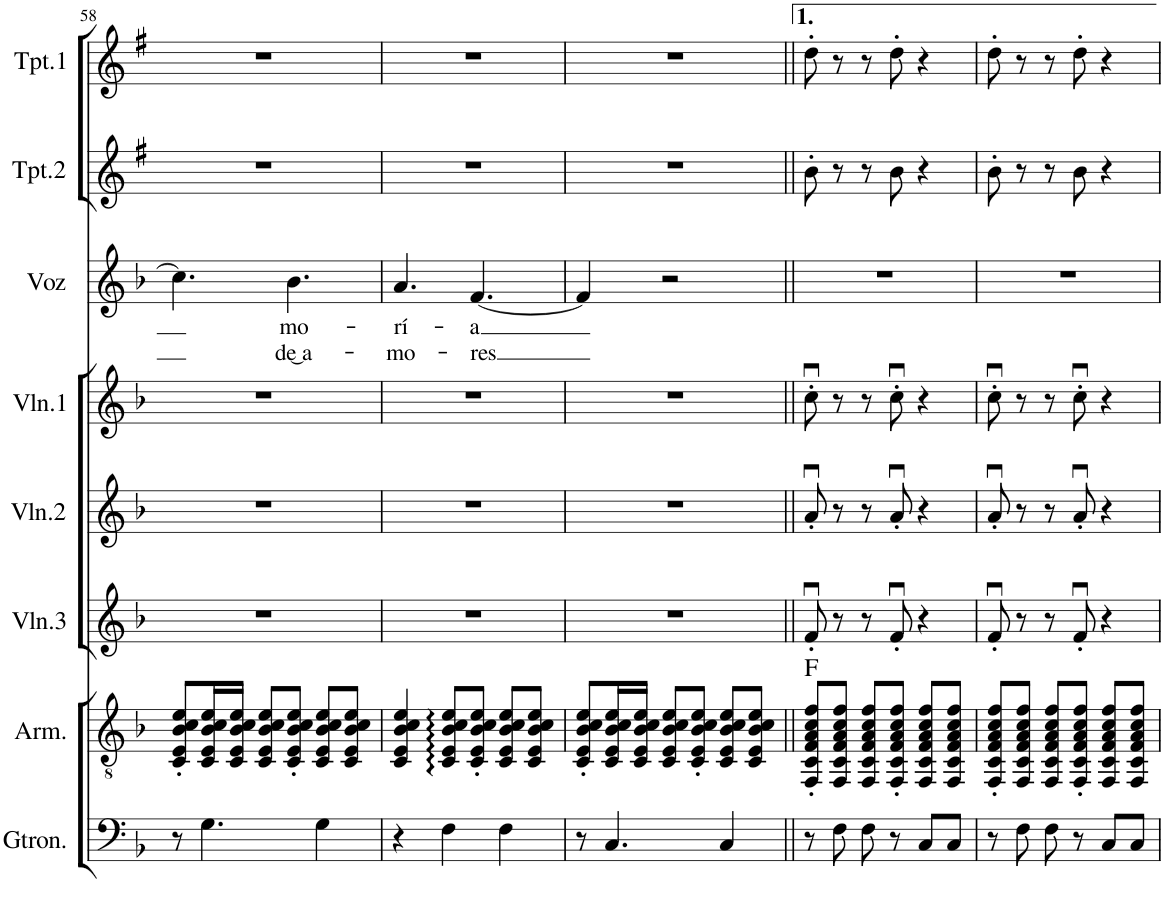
**kern	**kern	**harte	**kern	**kern	**kern	**kern	**text	**text	**kern	**kern
*part8	*part7	*part7	*part6	*part5	*part4	*part3	*part3	*part3	*part2	*part1
*staff8	*staff7	*	*staff6	*staff5	*staff4	*staff3	*staff3	*staff3	*staff2	*staff1
*I"Guitarrón	*I"Armonia	*	*I"Violin 3	*I"Violin 2	*I"Violin 1	*I"Voz	*	*	*I"Trompeta 2	*I"Trompeta 1
*	*I'Arm.	*	*I'Vln.3	*I'Vln.2	*I'Vln.1	*I'Voz	*	*	*I'Tpt.2	*I'Tpt.1
!!LO:PB:g=z
*clefF4	*clefGv2	*	*clefG2	*clefG2	*clefG2	*clefG2	*	*	*clefG2	*clefG2
*Trd7c12	*	*	*	*	*	*	*	*	*Trd1c2	*Trd1c2
*k[b-]	*k[b-]	*	*k[b-]	*k[b-]	*k[b-]	*k[b-]	*	*	*k[f#]	*k[f#]
*M3/4	*M3/4	*	*M3/4	*M3/4	*M3/4	*M3/4	*	*	*M3/4	*M3/4
=58	=58	=58	=58	=58	=58	=58	=58	=58	=58	=58
8r	8C/' 8E/' 8B-/' 8c/' 8e/'L	.	2.r	2.r	2.r	4.cc\]	.	.	2.r	2.r
4.G\	16C/ 16E/ 16B-/ 16c/ 16e/L	.	.	.	.	.	.	.	.	.
.	16C/ 16E/ 16B-/ 16c/ 16e/JJ	.	.	.	.	.	.	.	.	.
.	8C/ 8E/ 8B-/ 8c/ 8e/L	.	.	.	.	.	.	.	.	.
!	!	!	!	!	!	!	!LO:LY:b	!LO:LY:b	!	!
.	8C/' 8E/' 8B-/' 8c/' 8e/'J	.	.	.	.	4.b-\	mo-	de͜ a-	.	.
4G\	8C/ 8E/ 8B-/ 8c/ 8e/L	.	.	.	.	.	.	.	.	.
.	8C/ 8E/ 8B-/ 8c/ 8e/J	.	.	.	.	.	.	.	.	.
=59	=59	=59	=59	=59	=59	=59	=59	=59	=59	=59
!	!	!	!	!	!	!	!LO:LY:b	!LO:LY:b	!	!
4r	4C/ 4E/ 4B-/ 4c/ 4e/	.	2.r	2.r	2.r	4.a/	-rí-	-mo-	2.r	2.r
4F\	8C/ 8E/ 8B-/ 8c/ 8e/L	.	.	.	.	.	.	.	.	.
!	!	!	!	!	!	!	!LO:LY:b	!LO:LY:b	!	!
.	8C/' 8E/' 8B-/' 8c/' 8e/'J	.	.	.	.	[4.f/	-a	-res	.	.
4F\	8C/ 8E/ 8B-/ 8c/ 8e/L	.	.	.	.	.	.	.	.	.
.	8C/ 8E/ 8B-/ 8c/ 8e/J	.	.	.	.	.	.	.	.	.
=60	=60	=60	=60	=60	=60	=60	=60	=60	=60	=60
8r	8C/' 8E/' 8B-/' 8c/' 8e/'L	.	2.r	2.r	2.r	4f/]	.	.	2.r	2.r
4.C/	16C/ 16E/ 16B-/ 16c/ 16e/L	.	.	.	.	.	.	.	.	.
.	16C/ 16E/ 16B-/ 16c/ 16e/JJ	.	.	.	.	.	.	.	.	.
.	8C/ 8E/ 8B-/ 8c/ 8e/L	.	.	.	.	2r	.	.	.	.
.	8C/' 8E/' 8B-/' 8c/' 8e/'J	.	.	.	.	.	.	.	.	.
4C/	8C/ 8E/ 8B-/ 8c/ 8e/L	.	.	.	.	.	.	.	.	.
.	8C/ 8E/ 8B-/ 8c/ 8e/J	.	.	.	.	.	.	.	.	.
=61||	=61||	=61||	=61||	=61||	=61||	=61||	=61||	=61||	=61||	=61||
8r	8FF/' 8C/' 8F/' 8A/' 8c/' 8f/'L	F:maj	8fu'/	8au'/	8ccu'\	2.r	.	.	8b'\	8dd'\
8F\	8FF/ 8C/ 8F/ 8A/ 8c/ 8f/J	.	8r	8r	8r	.	.	.	8r	8r
8F\	8FF/ 8C/ 8F/ 8A/ 8c/ 8f/L	.	8r	8r	8r	.	.	.	8r	8r
8r	8FF/' 8C/' 8F/' 8A/' 8c/' 8f/'J	.	8fu'/	8au'/	8ccu'\	.	.	.	8b\	8dd'\
8C/L	8FF/ 8C/ 8F/ 8A/ 8c/ 8f/L	.	4r	4r	4r	.	.	.	4r	4r
8C/J	8FF/ 8C/ 8F/ 8A/ 8c/ 8f/J	.	.	.	.	.	.	.	.	.
=62	=62	=62	=62	=62	=62	=62	=62	=62	=62	=62
8r	8FF/' 8C/' 8F/' 8A/' 8c/' 8f/'L	.	8fu'/	8au'/	8ccu'\	2.r	.	.	8b'\	8dd'\
8F\	8FF/ 8C/ 8F/ 8A/ 8c/ 8f/J	.	8r	8r	8r	.	.	.	8r	8r
8F\	8FF/ 8C/ 8F/ 8A/ 8c/ 8f/L	.	8r	8r	8r	.	.	.	8r	8r
8r	8FF/' 8C/' 8F/' 8A/' 8c/' 8f/'J	.	8fu'/	8au'/	8ccu'\	.	.	.	8b\	8dd'\
8C/L	8FF/ 8C/ 8F/ 8A/ 8c/ 8f/L	.	4r	4r	4r	.	.	.	4r	4r
8C/J	8FF/ 8C/ 8F/ 8A/ 8c/ 8f/J	.	.	.	.	.	.	.	.	.
=	=	=	=	=	=	=	=	=	=	=
*-	*-	*-	*-	*-	*-	*-	*-	*-	*-	*-
